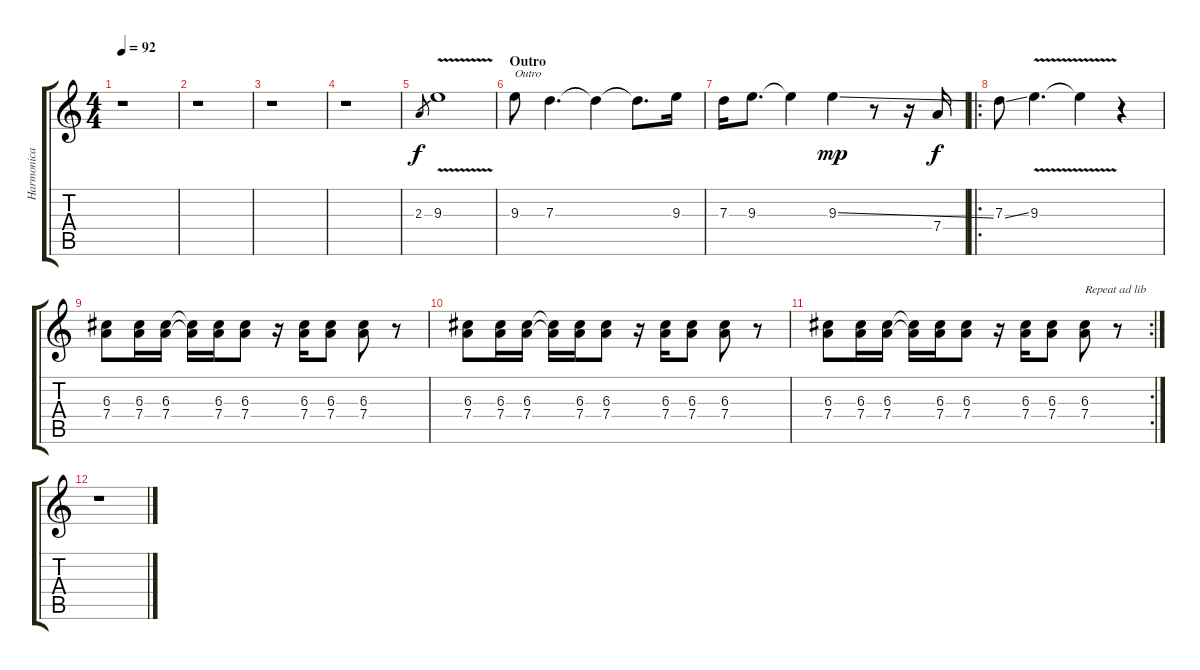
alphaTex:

\track ("Harmonica" "Harmonica") {instrument harmonica}
\staff {score tabs}
\tuning (E5 B4 G4 D4 A3 E3) {hide}
\ts (4 4)
\tempo 92
\clef g2
\ks c
r.1{dy f} |
r.1 |
r.1 |
r.1 |
2.3.8{gr} 9.3{v}.1 |
\section ("" "Outro")
9.3.8{txt "Outro"} 7.3.4{d} 7.3{t}.4 7.3{t}.8{d} 9.3.16 |
7.3.16 9.3.8{d} 9.3{t}.4 9.3{ss}.4{dy mp} r.8 r.16 7.4.16{dy f} |
\ro
7.3{ss}.8 9.3{v}.4{d} 9.3{t}.4 r.4 |
(6.3 7.4).8 (6.3 7.4).16 (6.3 7.4).16 (6.3{t} 7.4{t}).16 (6.3 7.4).16 (6.3 7.4).8 r.16 (6.3 7.4).16 (6.3 7.4).8 (6.3 7.4).8 r.8 |
(6.3 7.4).8 (6.3 7.4).16 (6.3 7.4).16 (6.3{t} 7.4{t}).16 (6.3 7.4).16 (6.3 7.4).8 r.16 (6.3 7.4).16 (6.3 7.4).8 (6.3 7.4).8 r.8 |
\rc 2
(6.3 7.4).8 (6.3 7.4).16 (6.3 7.4).16 (6.3{t} 7.4{t}).16 (6.3 7.4).16 (6.3 7.4).8 r.16 (6.3 7.4).16 (6.3 7.4).8 (6.3 7.4).8{txt "Repeat ad lib"} r.8 |
r.1
